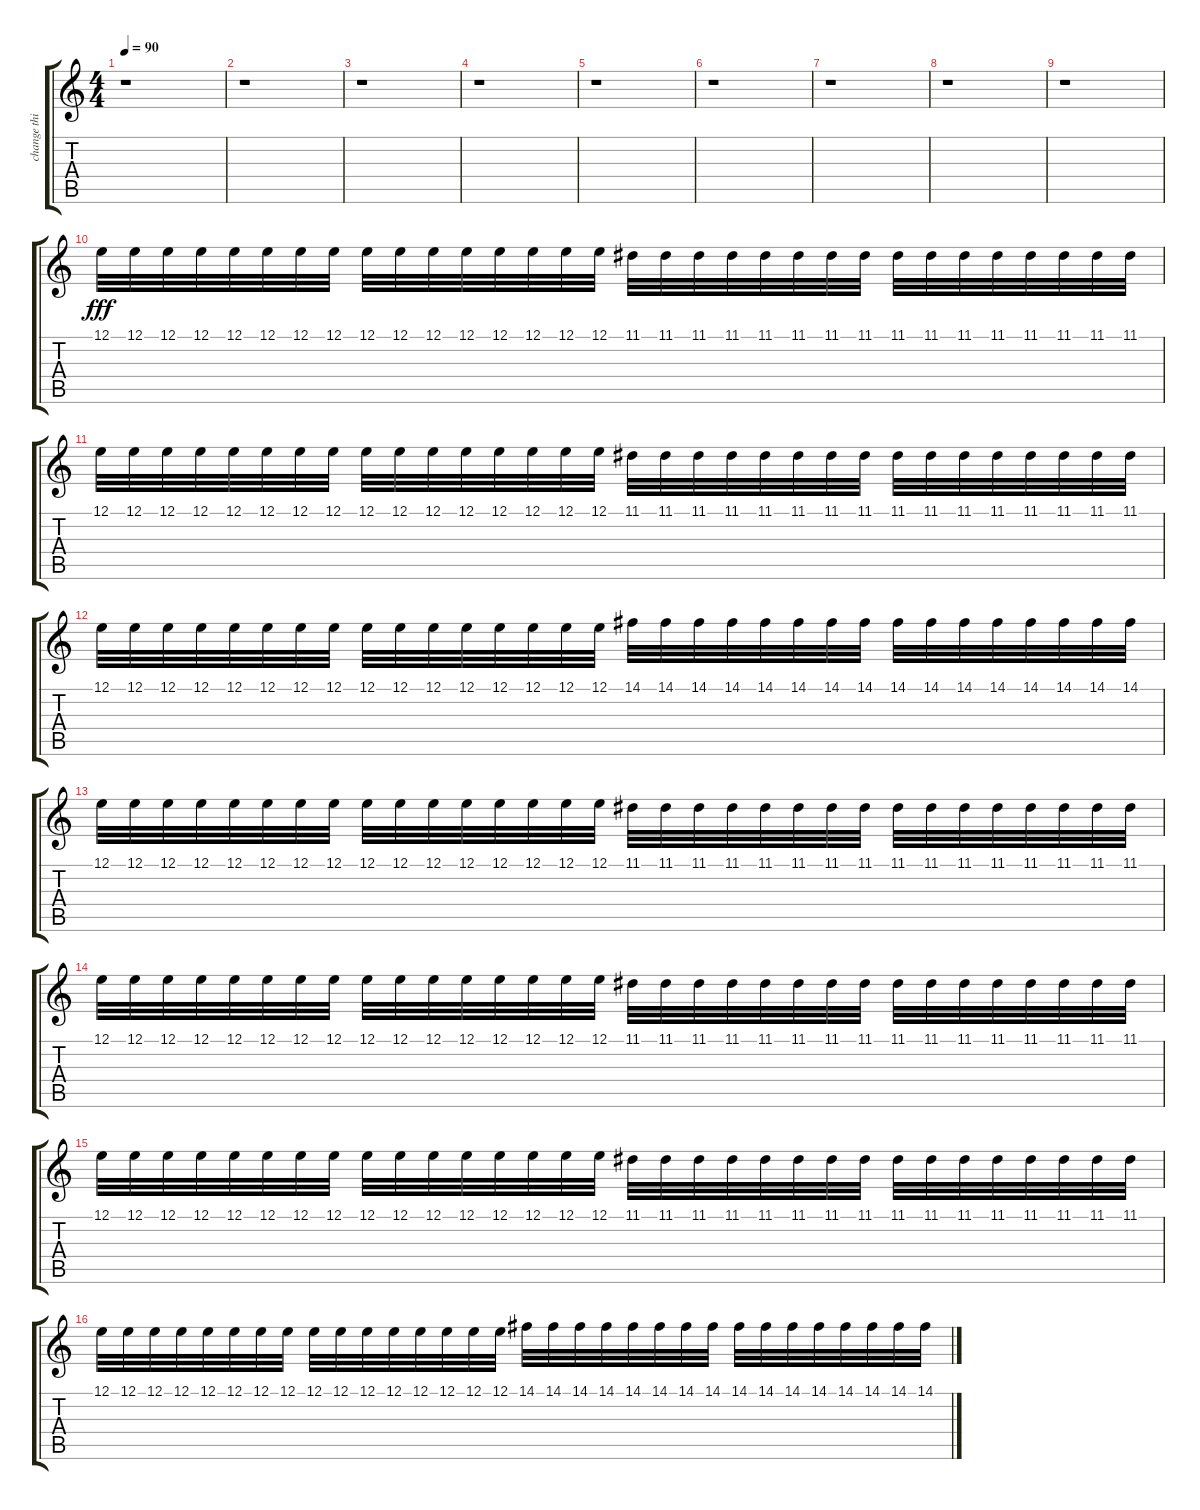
\track ("change this" "change thi") {instrument marimba}
\staff {score tabs}
\tuning (E4 B3 G3 D3 A2 E2) {hide}
\ts (4 4)
\tempo 90
\clef g2
\ks c
r.1{dy fff} |
r.1 |
r.1 |
r.1 |
r.1 |
r.1 |
r.1 |
r.1 |
r.1 |
12.1.32 12.1.32 12.1.32 12.1.32 12.1.32 12.1.32 12.1.32 12.1.32 12.1.32 12.1.32 12.1.32 12.1.32 12.1.32 12.1.32 12.1.32 12.1.32 11.1.32 11.1.32 11.1.32 11.1.32 11.1.32 11.1.32 11.1.32 11.1.32 11.1.32 11.1.32 11.1.32 11.1.32 11.1.32 11.1.32 11.1.32 11.1.32 |
12.1.32 12.1.32 12.1.32 12.1.32 12.1.32 12.1.32 12.1.32 12.1.32 12.1.32 12.1.32 12.1.32 12.1.32 12.1.32 12.1.32 12.1.32 12.1.32 11.1.32 11.1.32 11.1.32 11.1.32 11.1.32 11.1.32 11.1.32 11.1.32 11.1.32 11.1.32 11.1.32 11.1.32 11.1.32 11.1.32 11.1.32 11.1.32 |
12.1.32 12.1.32 12.1.32 12.1.32 12.1.32 12.1.32 12.1.32 12.1.32 12.1.32 12.1.32 12.1.32 12.1.32 12.1.32 12.1.32 12.1.32 12.1.32 14.1.32 14.1.32 14.1.32 14.1.32 14.1.32 14.1.32 14.1.32 14.1.32 14.1.32 14.1.32 14.1.32 14.1.32 14.1.32 14.1.32 14.1.32 14.1.32 |
12.1.32 12.1.32 12.1.32 12.1.32 12.1.32 12.1.32 12.1.32 12.1.32 12.1.32 12.1.32 12.1.32 12.1.32 12.1.32 12.1.32 12.1.32 12.1.32 11.1.32 11.1.32 11.1.32 11.1.32 11.1.32 11.1.32 11.1.32 11.1.32 11.1.32 11.1.32 11.1.32 11.1.32 11.1.32 11.1.32 11.1.32 11.1.32 |
12.1.32 12.1.32 12.1.32 12.1.32 12.1.32 12.1.32 12.1.32 12.1.32 12.1.32 12.1.32 12.1.32 12.1.32 12.1.32 12.1.32 12.1.32 12.1.32 11.1.32 11.1.32 11.1.32 11.1.32 11.1.32 11.1.32 11.1.32 11.1.32 11.1.32 11.1.32 11.1.32 11.1.32 11.1.32 11.1.32 11.1.32 11.1.32 |
12.1.32 12.1.32 12.1.32 12.1.32 12.1.32 12.1.32 12.1.32 12.1.32 12.1.32 12.1.32 12.1.32 12.1.32 12.1.32 12.1.32 12.1.32 12.1.32 11.1.32 11.1.32 11.1.32 11.1.32 11.1.32 11.1.32 11.1.32 11.1.32 11.1.32 11.1.32 11.1.32 11.1.32 11.1.32 11.1.32 11.1.32 11.1.32 |
12.1.32 12.1.32 12.1.32 12.1.32 12.1.32 12.1.32 12.1.32 12.1.32 12.1.32 12.1.32 12.1.32 12.1.32 12.1.32 12.1.32 12.1.32 12.1.32 14.1.32 14.1.32 14.1.32 14.1.32 14.1.32 14.1.32 14.1.32 14.1.32 14.1.32 14.1.32 14.1.32 14.1.32 14.1.32 14.1.32 14.1.32 14.1.32
